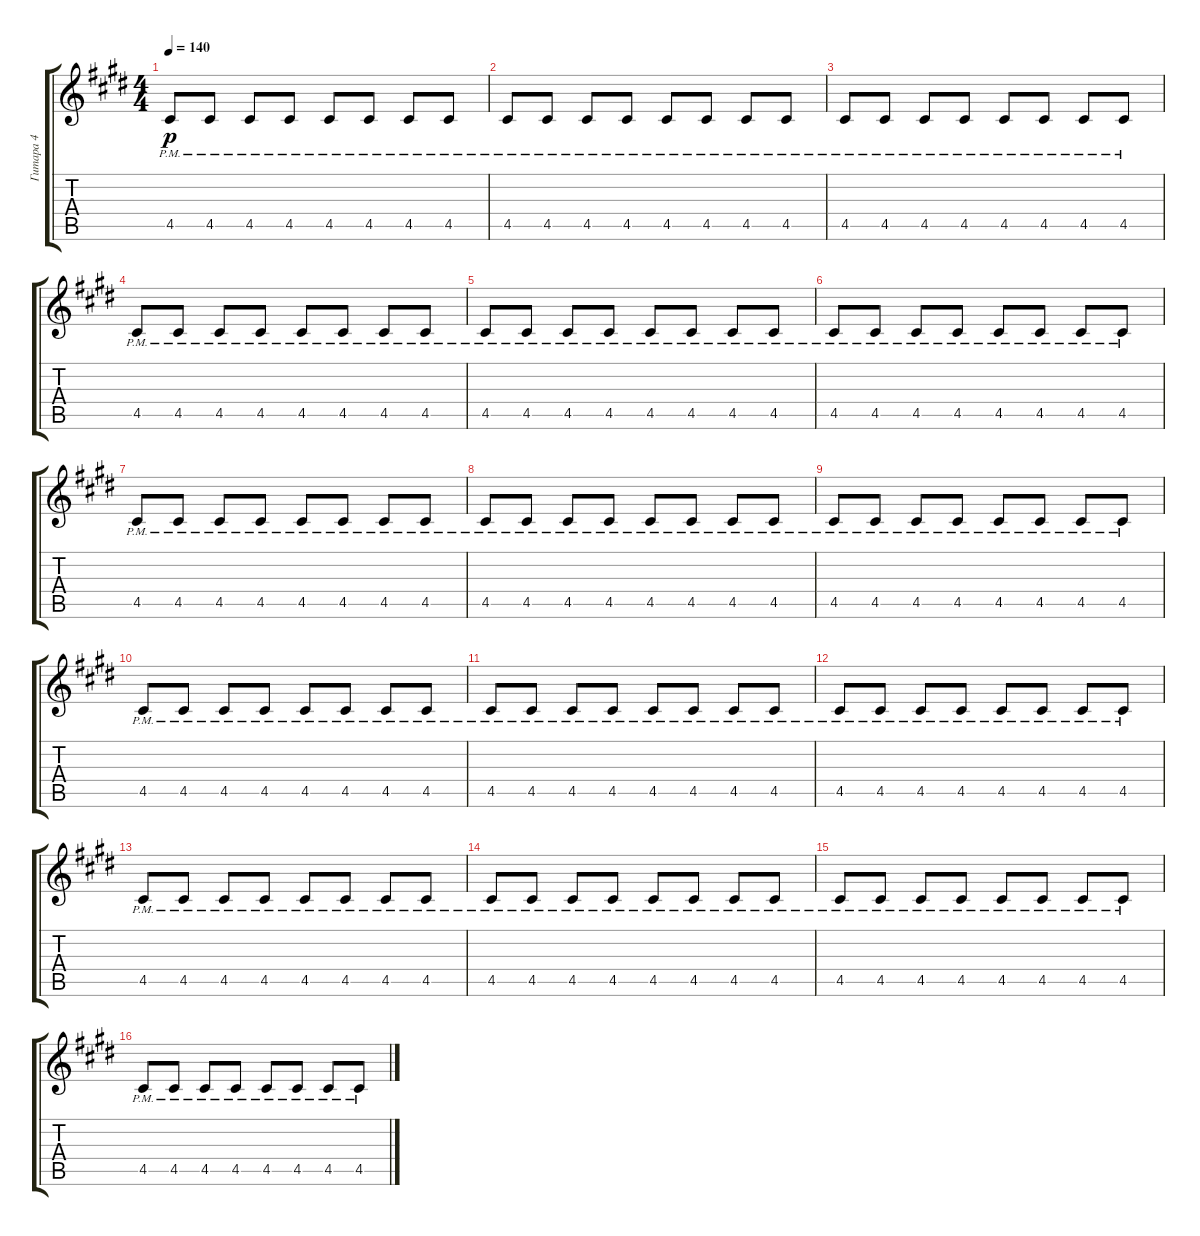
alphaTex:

\track ("Гитара 4" "Гитара 4") {instrument distortionguitar}
\staff {score tabs}
\tuning (E4 B3 G3 D3 A2 E2) {hide}
\ts (4 4)
\tempo 140
\clef g2
\ks c#minor
4.5{pm}.8{dy p} 4.5{pm}.8 4.5{pm}.8 4.5{pm}.8 4.5{pm}.8 4.5{pm}.8 4.5{pm}.8 4.5{pm}.8 |
4.5{pm}.8 4.5{pm}.8 4.5{pm}.8 4.5{pm}.8 4.5{pm}.8 4.5{pm}.8 4.5{pm}.8 4.5{pm}.8 |
4.5{pm}.8 4.5{pm}.8 4.5{pm}.8 4.5{pm}.8 4.5{pm}.8 4.5{pm}.8 4.5{pm}.8 4.5{pm}.8 |
4.5{pm}.8 4.5{pm}.8 4.5{pm}.8 4.5{pm}.8 4.5{pm}.8 4.5{pm}.8 4.5{pm}.8 4.5{pm}.8 |
4.5{pm}.8 4.5{pm}.8 4.5{pm}.8 4.5{pm}.8 4.5{pm}.8 4.5{pm}.8 4.5{pm}.8 4.5{pm}.8 |
4.5{pm}.8 4.5{pm}.8 4.5{pm}.8 4.5{pm}.8 4.5{pm}.8 4.5{pm}.8 4.5{pm}.8 4.5{pm}.8 |
4.5{pm}.8 4.5{pm}.8 4.5{pm}.8 4.5{pm}.8 4.5{pm}.8 4.5{pm}.8 4.5{pm}.8 4.5{pm}.8 |
4.5{pm}.8 4.5{pm}.8 4.5{pm}.8 4.5{pm}.8 4.5{pm}.8 4.5{pm}.8 4.5{pm}.8 4.5{pm}.8 |
4.5{pm}.8 4.5{pm}.8 4.5{pm}.8 4.5{pm}.8 4.5{pm}.8 4.5{pm}.8 4.5{pm}.8 4.5{pm}.8 |
4.5{pm}.8 4.5{pm}.8 4.5{pm}.8 4.5{pm}.8 4.5{pm}.8 4.5{pm}.8 4.5{pm}.8 4.5{pm}.8 |
4.5{pm}.8 4.5{pm}.8 4.5{pm}.8 4.5{pm}.8 4.5{pm}.8 4.5{pm}.8 4.5{pm}.8 4.5{pm}.8 |
4.5{pm}.8 4.5{pm}.8 4.5{pm}.8 4.5{pm}.8 4.5{pm}.8 4.5{pm}.8 4.5{pm}.8 4.5{pm}.8 |
4.5{pm}.8 4.5{pm}.8 4.5{pm}.8 4.5{pm}.8 4.5{pm}.8 4.5{pm}.8 4.5{pm}.8 4.5{pm}.8 |
4.5{pm}.8 4.5{pm}.8 4.5{pm}.8 4.5{pm}.8 4.5{pm}.8 4.5{pm}.8 4.5{pm}.8 4.5{pm}.8 |
4.5{pm}.8 4.5{pm}.8 4.5{pm}.8 4.5{pm}.8 4.5{pm}.8 4.5{pm}.8 4.5{pm}.8 4.5{pm}.8 |
4.5{pm}.8 4.5{pm}.8 4.5{pm}.8 4.5{pm}.8 4.5{pm}.8 4.5{pm}.8 4.5{pm}.8 4.5{pm}.8
